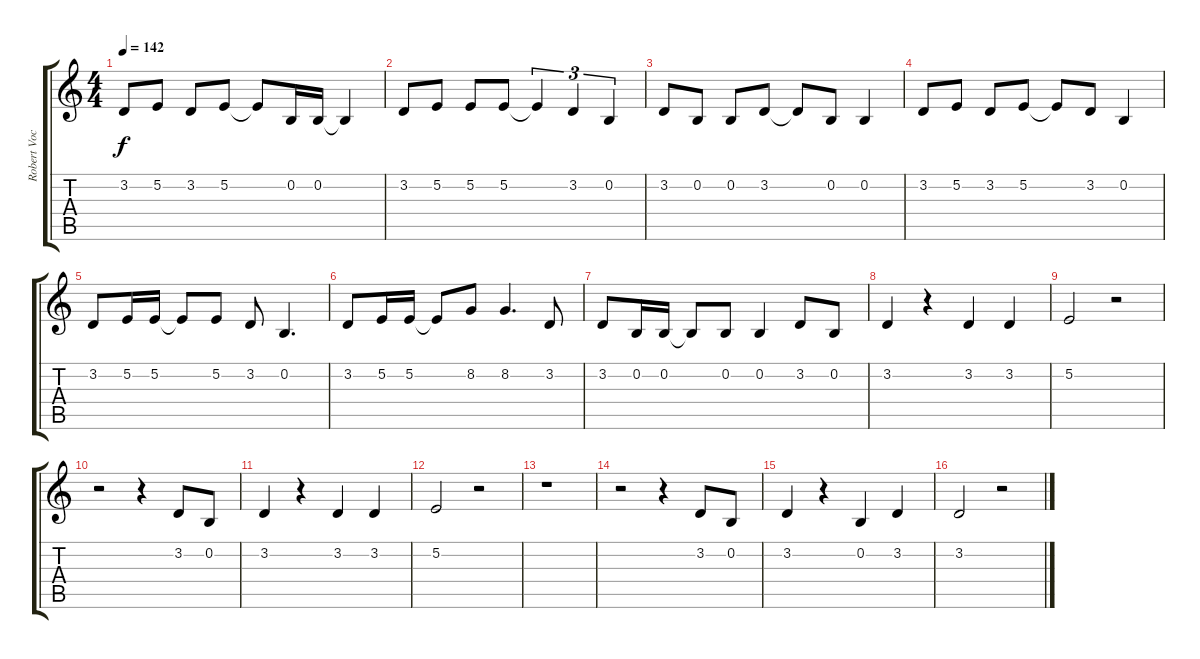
\track ("Robert Vocal" "Robert Voc") {instrument lead6voice}
\staff {score tabs}
\tuning (E4 B3 G3 D3 A2 E2) {hide}
\ts (4 4)
\tempo 142
\clef g2
\ks c
3.2.8{dy f} 5.2.8 3.2.8 5.2.8 5.2{t}.8 0.2.16 0.2.16 0.2{t}.4 |
3.2.8 5.2.8 5.2.8 5.2.8 5.2{t}.4{tu (3 2)} 3.2.4{tu (3 2)} 0.2.4{tu (3 2)} |
3.2.8 0.2.8 0.2.8 3.2.8 3.2{t}.8 0.2.8 0.2.4 |
3.2.8 5.2.8 3.2.8 5.2.8 5.2{t}.8 3.2.8 0.2.4 |
3.2.8 5.2.16 5.2.16 5.2{t}.8 5.2.8 3.2.8 0.2.4{d} |
3.2.8 5.2.16 5.2.16 5.2{t}.8 8.2.8 8.2.4{d} 3.2.8 |
3.2.8 0.2.16 0.2.16 0.2{t}.8 0.2.8 0.2.4 3.2.8 0.2.8 |
3.2.4 r.4 3.2.4 3.2.4 |
5.2.2 r.2 |
r.2 r.4 3.2.8 0.2.8 |
3.2.4 r.4 3.2.4 3.2.4 |
5.2.2 r.2 |
r.1 |
r.2 r.4 3.2.8 0.2.8 |
3.2.4 r.4 0.2.4 3.2.4 |
3.2.2 r.2
